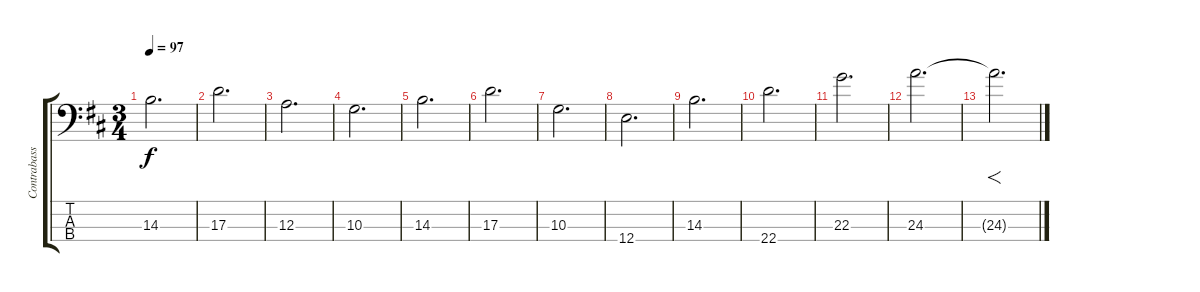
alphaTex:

\track ("Contrabass" "Contrabass") {instrument contrabass}
\staff {score tabs}
\tuning (G2 D2 A1 E1) {hide}
\ts (3 4)
\tempo 97
\clef f4
\ks d
14.3.2{d dy f} |
17.3.2{d} |
12.3.2{d} |
10.3.2{d} |
14.3.2{d} |
17.3.2{d} |
10.3.2{d} |
12.4.2{d} |
14.3.2{d} |
22.4.2{d} |
22.3.2{d} |
24.3.2{d} |
24.3{t}.2{f d}
